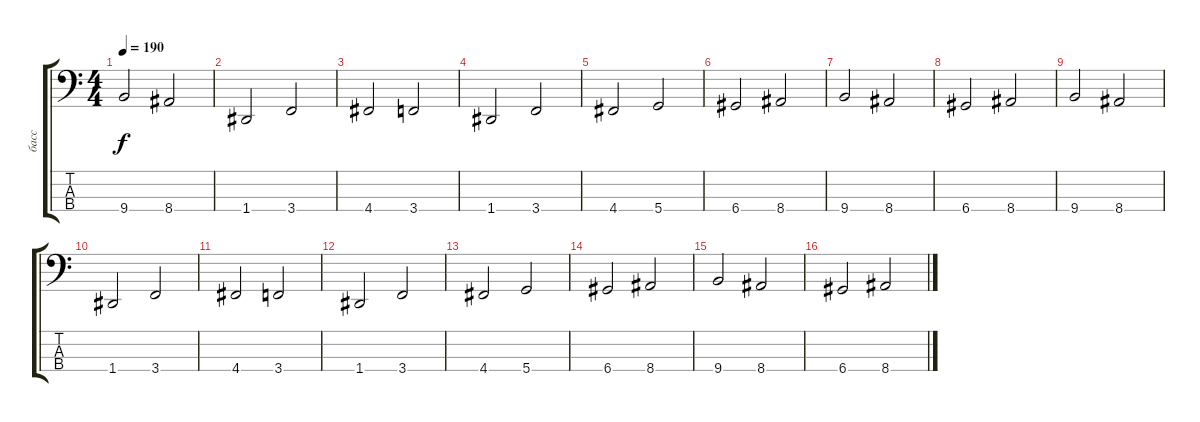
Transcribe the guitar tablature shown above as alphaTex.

\track ("басс" "басс") {instrument electricbasspick}
\staff {score tabs}
\tuning (G2 D2 A1 D1) {hide}
\ts (4 4)
\tempo 190
\clef f4
\ks c
9.4.2{dy f} 8.4.2 |
1.4.2 3.4.2 |
4.4.2 3.4.2 |
1.4.2 3.4.2 |
4.4.2 5.4.2 |
6.4.2 8.4.2 |
9.4.2 8.4.2 |
6.4.2 8.4.2 |
9.4.2 8.4.2 |
1.4.2 3.4.2 |
4.4.2 3.4.2 |
1.4.2 3.4.2 |
4.4.2 5.4.2 |
6.4.2 8.4.2 |
9.4.2 8.4.2 |
6.4.2 8.4.2
